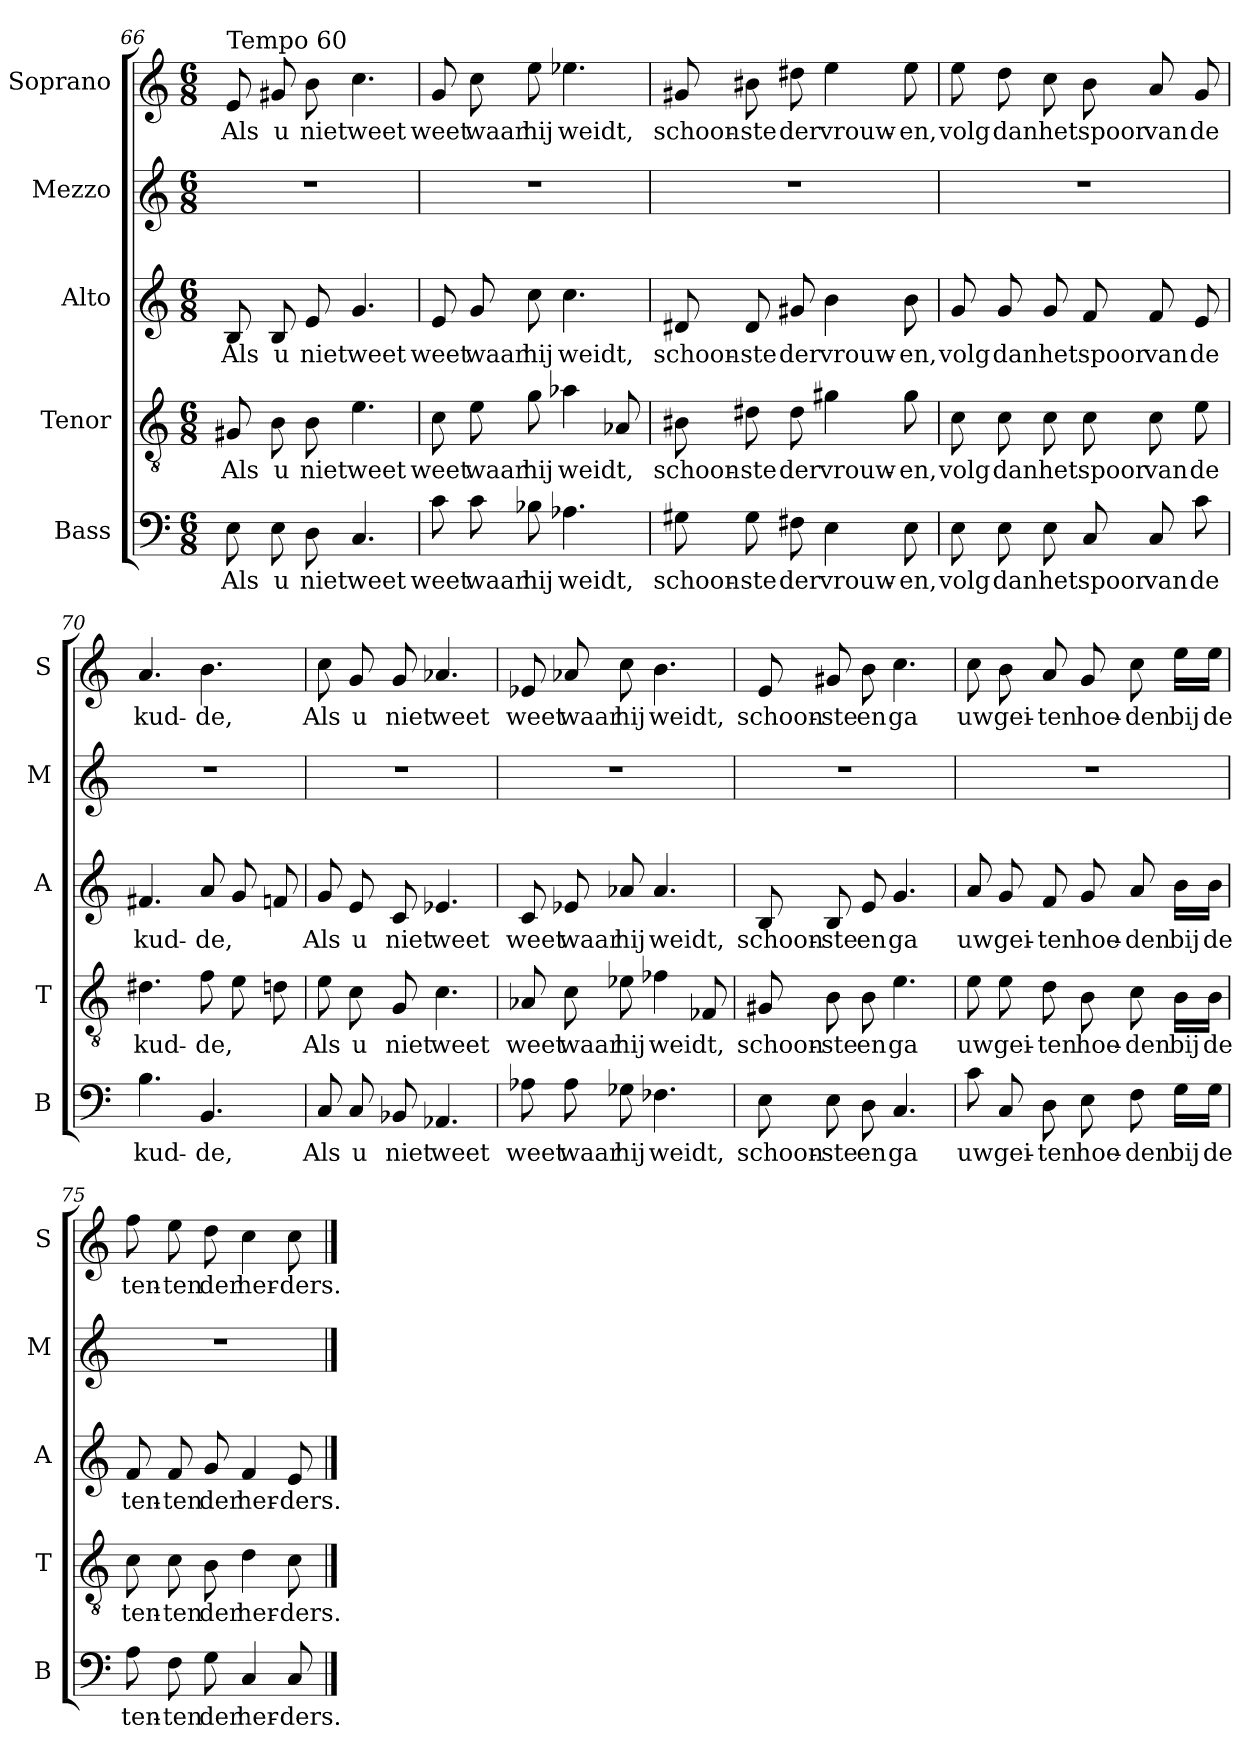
**kern	**text	**kern	**text	**kern	**text	**kern	**kern	**text
*part5	*part5	*part4	*part4	*part3	*part3	*part2	*part1	*part1
*staff5	*staff5	*staff4	*staff4	*staff3	*staff3	*staff2	*staff1	*staff1
*I"Bass	*	*I"Tenor	*	*I"Alto	*	*I"Mezzo	*I"Soprano	*
*I'B	*	*I'T	*	*I'A	*	*I'M	*I'S	*
!!LO:LB:g=z
*clefF4	*	*clefGv2	*	*clefG2	*	*clefG2	*clefG2	*
*k[]	*	*k[]	*	*k[]	*	*k[]	*k[]	*
*C:	*	*C:	*	*C:	*	*C:	*C:	*
*M6/8	*	*M6/8	*	*M6/8	*	*M6/8	*M6/8	*
=66	=66	=66	=66	=66	=66	=66	=66	=66
!	!	!	!	!	!	!	!LO:TX:a:t=Tempo 60	!
8E!\	Als	8G#X!/	Als	8B!/	Als	2.r	8e!/	Als
8E!\	u	8B!\	u	8B!/	u	.	8g#X!/	u
8D!\	niet	8B!\	niet	8e!/	niet	.	8b!\	niet
4.C!/	weet	4.e!\	weet	4.g!/	weet	.	4.cc!\	weet
=67	=67	=67	=67	=67	=67	=67	=67	=67
8c!\	weet	8c!\	weet	8e!/	weet	2.r	8g!/	weet
8c!\	waar	8e!\	waar	8g!/	waar	.	8cc!\	waar
8B-X!\	hij	8g!\	hij	8cc!\	hij	.	8ee!\	hij
4.A-X!\	weidt,	4a-X!\	weidt,	4.cc!\	weidt,	.	4.ee-X!\	weidt,
.	.	8A-X!/	.	.	.	.	.	.
=68	=68	=68	=68	=68	=68	=68	=68	=68
8G#X!\	schoon-	8B#X!\	schoon-	8d#X!/	schoon-	2.r	8g#X!/	schoon-
8G#!\	-ste	8d#X!\	-ste	8d#!/	-ste	.	8b#X!\	-ste
8F#X!\	der	8d#!\	der	8g#X!/	der	.	8dd#X!\	der
4E!\	vrouw-	4g#X!\	vrouw-	4b!\	vrouw-	.	4ee!\	vrouw-
8E!\	-en,	8g#!\	-en,	8b!\	-en,	.	8ee!\	-en,
!!LO:LB:g=z
=69	=69	=69	=69	=69	=69	=69	=69	=69
8E!\	volg	8c!\	volg	8g!/	volg	2.r	8ee!\	volg
8E!\	dan	8c!\	dan	8g!/	dan	.	8dd!\	dan
8E!\	het	8c!\	het	8g!/	het	.	8cc!\	het
8C!/	spoor	8c!\	spoor	8f!/	spoor	.	8b!\	spoor
8C!/	van	8c!\	van	8f!/	van	.	8a!/	van
8c!\	de	8e!\	de	8e!/	de	.	8g!/	de
=70	=70	=70	=70	=70	=70	=70	=70	=70
4.B!\	kud-	4.d#X!\	kud-	4.f#X!/	kud-	2.r	4.a!/	kud-
4.BB!/	-de,	8f!\	-de,	8a!/	-de,	.	4.b!\	-de,
.	.	8e!\	.	8g!/	.	.	.	.
.	.	8dn!\	.	8fn!/	.	.	.	.
=71	=71	=71	=71	=71	=71	=71	=71	=71
8C!/	Als	8e!\	Als	8g!/	Als	2.r	8cc!\	Als
8C!/	u	8c!\	u	8e!/	u	.	8g!/	u
8BB-X!/	niet	8G!/	niet	8c!/	niet	.	8g!/	niet
4.AA-X!/	weet	4.c!\	weet	4.e-X!/	weet	.	4.a-X!/	weet
=72	=72	=72	=72	=72	=72	=72	=72	=72
8A-X!\	weet	8A-X!/	weet	8c!/	weet	2.r	8e-X!/	weet
8A-!\	waar	8c!\	waar	8e-X!/	waar	.	8a-X!/	waar
8G-X!\	hij	8e-X!\	hij	8a-X!/	hij	.	8cc!\	hij
4.F-X!\	weidt,	4f-X!\	weidt,	4.a-!/	weidt,	.	4.b!\	weidt,
.	.	8F-X!/	.	.	.	.	.	.
!!LO:PB:g=z
=73	=73	=73	=73	=73	=73	=73	=73	=73
8E!\	schoon-	8G#X!/	schoon-	8B!/	schoon-	2.r	8e!/	schoon-
8E!\	-ste	8B!\	-ste	8B!/	-ste	.	8g#X!/	-ste
8D!\	en	8B!\	en	8e!/	en	.	8b!\	en
4.C!/	ga	4.e!\	ga	4.g!/	ga	.	4.cc!\	ga
=74	=74	=74	=74	=74	=74	=74	=74	=74
8c!\	uw	8e!\	uw	8a!/	uw	2.r	8cc!\	uw
8C!/	gei-	8e!\	gei-	8g!/	gei-	.	8b!\	gei-
8D!\	-ten	8d!\	-ten	8f!/	-ten	.	8a!/	-ten
8E!\	hoe-	8B!\	hoe-	8g!/	hoe-	.	8g!/	hoe-
8F!\	-den	8c!\	-den	8a!/	-den	.	8cc!\	-den
16G!\LL	bij	16B!\LL	bij	16b!\LL	bij	.	16ee!\LL	bij
16G!\JJ	de	16B!\JJ	de	16b!\JJ	de	.	16ee!\JJ	de
=75	=75	=75	=75	=75	=75	=75	=75	=75
8A!\	ten-	8c!\	ten-	8f!/	ten-	2.r	8ff!\	ten-
8F!\	-ten	8c!\	-ten	8f!/	-ten	.	8ee!\	-ten
8G!\	der	8B!\	der	8g!/	der	.	8dd!\	der
4C!/	her-	4d!\	her-	4f!/	her-	.	4cc!\	her-
8C!/	-ders.	8c!\	-ders.	8e!/	-ders.	.	8cc!\	-ders.
==	==	==	==	==	==	==	==	==
*-	*-	*-	*-	*-	*-	*-	*-	*-
